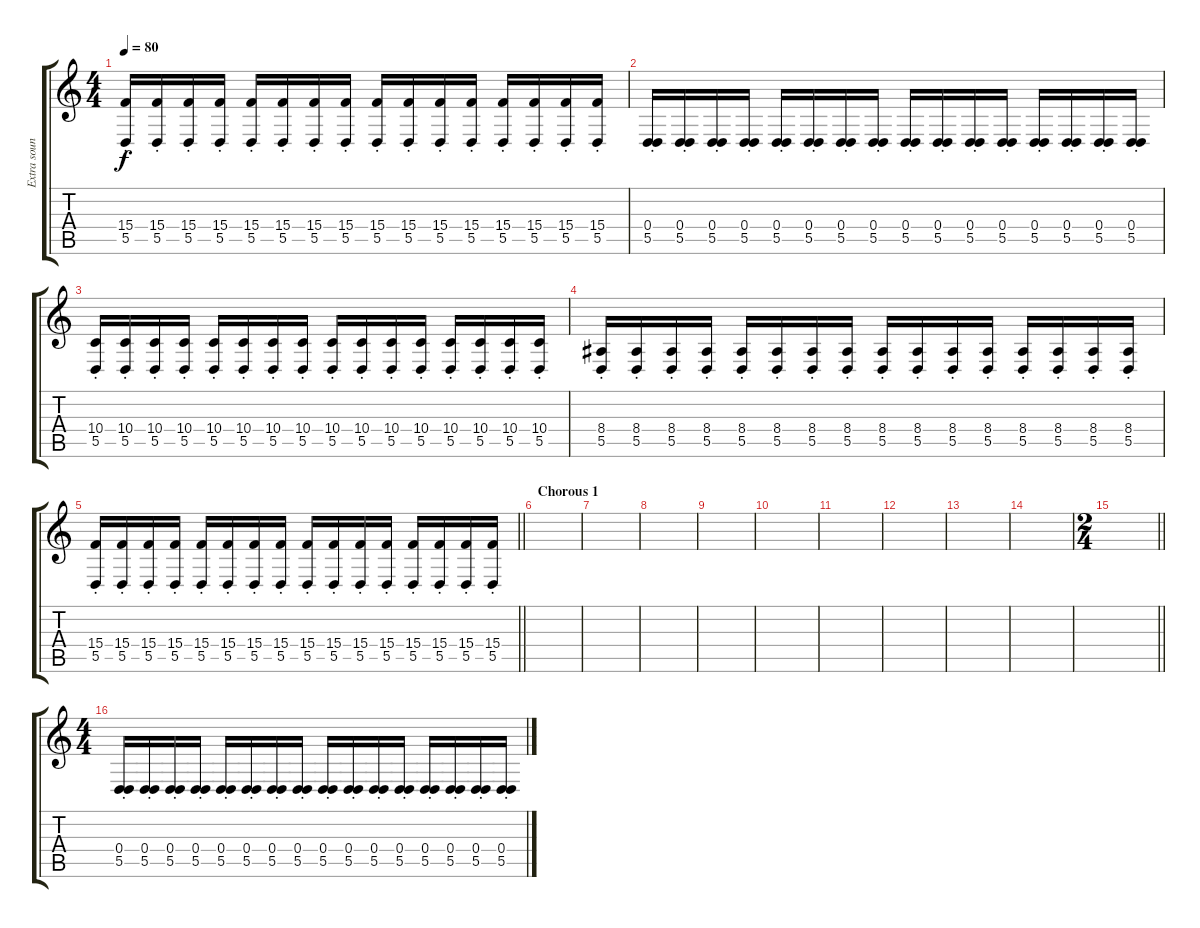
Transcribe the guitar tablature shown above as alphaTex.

\track ("Extra sounds" "Extra soun") {instrument rockorgan}
\staff {score tabs}
\tuning (E4 B3 G3 D3 A2 D2) {hide}
\ts (4 4)
\tempo 80
\clef g2
\ks c
(15.4{st} 5.5{st}).16{dy f} (15.4{st} 5.5{st}).16 (15.4{st} 5.5{st}).16 (15.4{st} 5.5{st}).16 (15.4{st} 5.5{st}).16 (15.4{st} 5.5{st}).16 (15.4{st} 5.5{st}).16 (15.4{st} 5.5{st}).16 (15.4{st} 5.5{st}).16 (15.4{st} 5.5{st}).16 (15.4{st} 5.5{st}).16 (15.4{st} 5.5{st}).16 (15.4{st} 5.5{st}).16 (15.4{st} 5.5{st}).16 (15.4{st} 5.5{st}).16 (15.4{st} 5.5{st}).16 |
(0.4{st} 5.5{st}).16 (0.4{st} 5.5{st}).16 (0.4{st} 5.5{st}).16 (0.4{st} 5.5{st}).16 (0.4{st} 5.5{st}).16 (0.4{st} 5.5{st}).16 (0.4{st} 5.5{st}).16 (0.4{st} 5.5{st}).16 (0.4{st} 5.5{st}).16 (0.4{st} 5.5{st}).16 (0.4{st} 5.5{st}).16 (0.4{st} 5.5{st}).16 (0.4{st} 5.5{st}).16 (0.4{st} 5.5{st}).16 (0.4{st} 5.5{st}).16 (0.4{st} 5.5{st}).16 |
(10.4{st} 5.5{st}).16 (10.4{st} 5.5{st}).16 (10.4{st} 5.5{st}).16 (10.4{st} 5.5{st}).16 (10.4{st} 5.5{st}).16 (10.4{st} 5.5{st}).16 (10.4{st} 5.5{st}).16 (10.4{st} 5.5{st}).16 (10.4{st} 5.5{st}).16 (10.4{st} 5.5{st}).16 (10.4{st} 5.5{st}).16 (10.4{st} 5.5{st}).16 (10.4{st} 5.5{st}).16 (10.4{st} 5.5{st}).16 (10.4{st} 5.5{st}).16 (10.4{st} 5.5{st}).16 |
(8.4{st} 5.5{st}).16 (8.4{st} 5.5{st}).16 (8.4{st} 5.5{st}).16 (8.4{st} 5.5{st}).16 (8.4{st} 5.5{st}).16 (8.4{st} 5.5{st}).16 (8.4{st} 5.5{st}).16 (8.4{st} 5.5{st}).16 (8.4{st} 5.5{st}).16 (8.4{st} 5.5{st}).16 (8.4{st} 5.5{st}).16 (8.4{st} 5.5{st}).16 (8.4{st} 5.5{st}).16 (8.4{st} 5.5{st}).16 (8.4{st} 5.5{st}).16 (8.4{st} 5.5{st}).16 |
\barLineRight lightlight
(15.4{st} 5.5{st}).16 (15.4{st} 5.5{st}).16 (15.4{st} 5.5{st}).16 (15.4{st} 5.5{st}).16 (15.4{st} 5.5{st}).16 (15.4{st} 5.5{st}).16 (15.4{st} 5.5{st}).16 (15.4{st} 5.5{st}).16 (15.4{st} 5.5{st}).16 (15.4{st} 5.5{st}).16 (15.4{st} 5.5{st}).16 (15.4{st} 5.5{st}).16 (15.4{st} 5.5{st}).16 (15.4{st} 5.5{st}).16 (15.4{st} 5.5{st}).16 (15.4{st} 5.5{st}).16 |
\section ("" "Chorous 1")
|
|
|
|
|
|
|
|
|
\ts (2 4)
\barLineRight lightlight
|
\ts (4 4)
\section ("" "")
(0.4{st} 5.5{st}).16 (0.4{st} 5.5{st}).16 (0.4{st} 5.5{st}).16 (0.4{st} 5.5{st}).16 (0.4{st} 5.5{st}).16 (0.4{st} 5.5{st}).16 (0.4{st} 5.5{st}).16 (0.4{st} 5.5{st}).16 (0.4{st} 5.5{st}).16 (0.4{st} 5.5{st}).16 (0.4{st} 5.5{st}).16 (0.4{st} 5.5{st}).16 (0.4{st} 5.5{st}).16 (0.4{st} 5.5{st}).16 (0.4{st} 5.5{st}).16 (0.4{st} 5.5{st}).16
